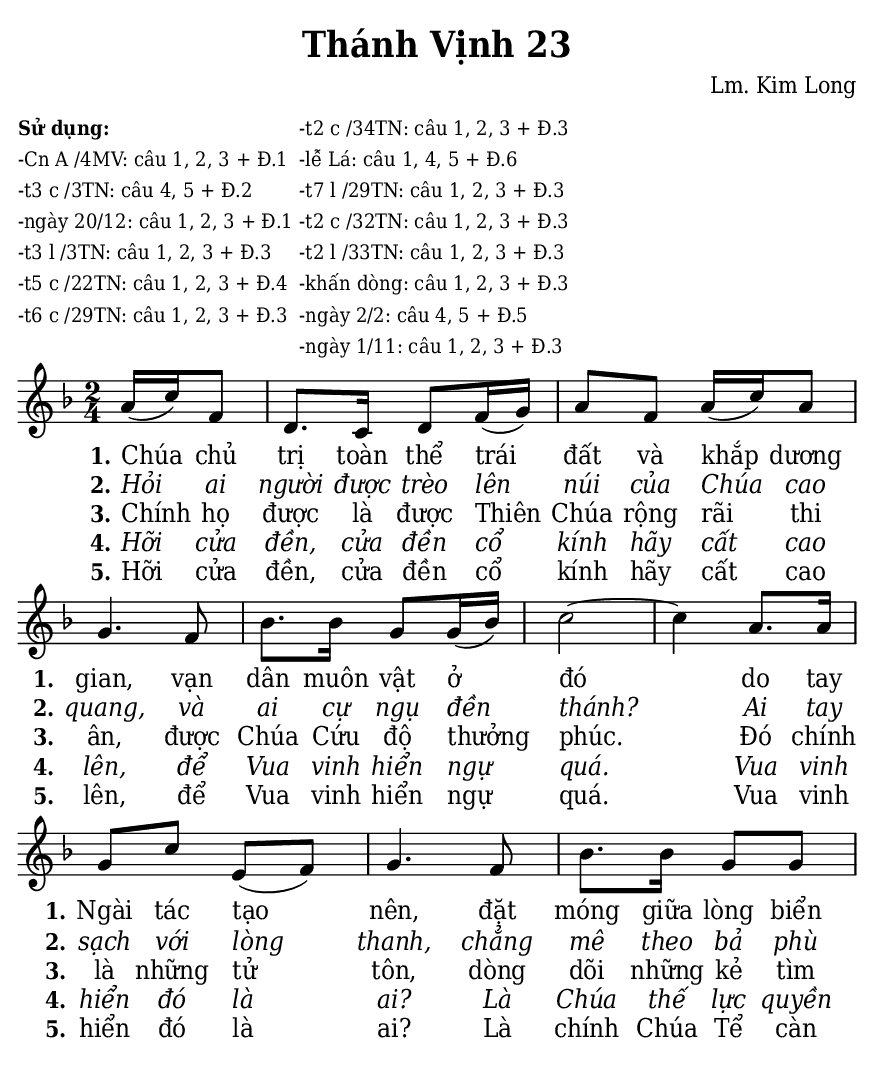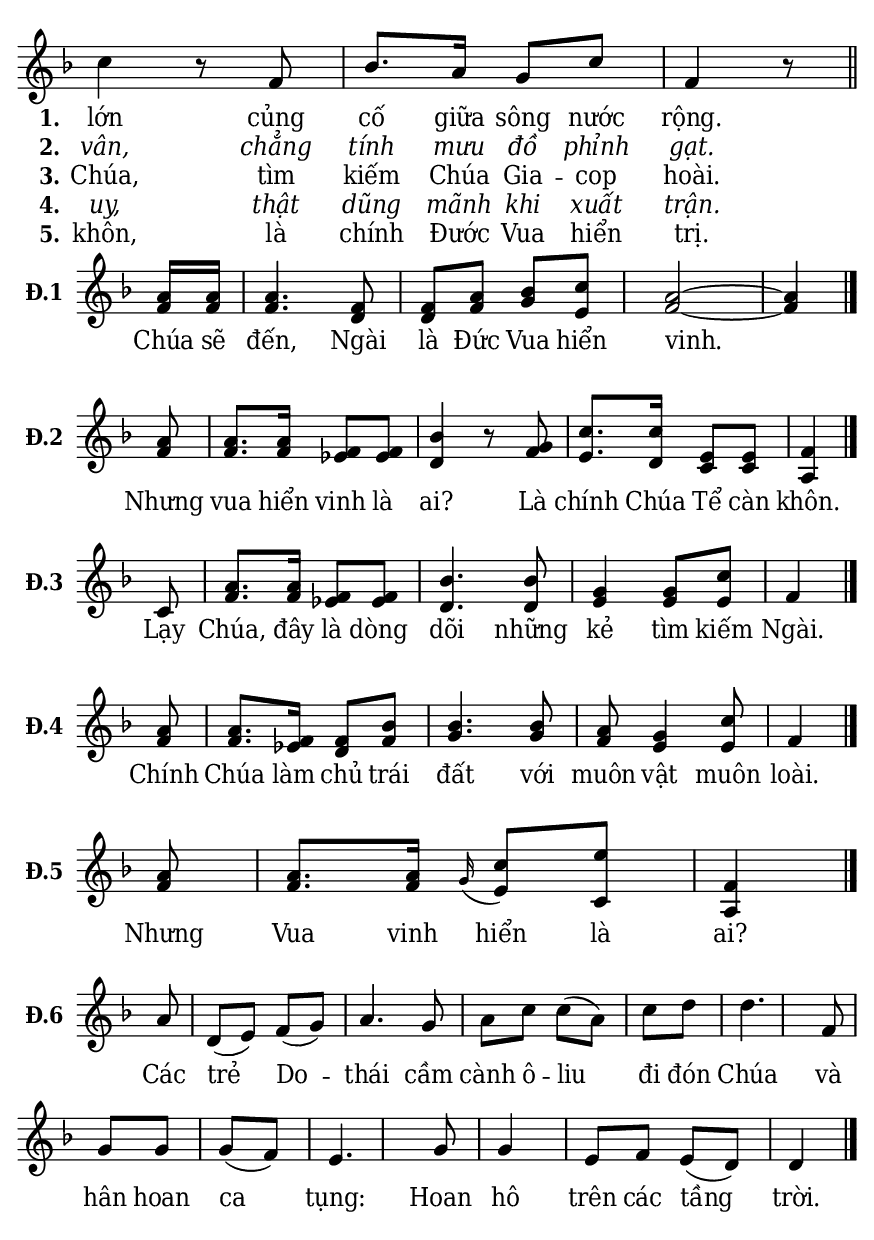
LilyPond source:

% Cài đặt chung
\version "2.22.1"
\include "english.ly"

\header {
  title = "Thánh Vịnh 23"
  composer = "Lm. Kim Long"
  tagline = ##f
}

% mã nguồn cho những chức năng chưa hỗ trợ trong phiên bản lilypond hiện tại
% cung cấp bởi cộng đồng lilypond khi gửi email đến lilypond-user@gnu.org
% in số phiên khúc trên mỗi dòng
#(define (add-grob-definition grob-name grob-entry)
     (set! all-grob-descriptions
           (cons ((@@ (lily) completize-grob-entry)
                  (cons grob-name grob-entry))
                 all-grob-descriptions)))

#(add-grob-definition
    'StanzaNumberSpanner
    `((direction . ,LEFT)
      (font-series . bold)
      (padding . 1.0)
      (side-axis . ,X)
      (stencil . ,ly:text-interface::print)
      (X-offset . ,ly:side-position-interface::x-aligned-side)
      (Y-extent . ,grob::always-Y-extent-from-stencil)
      (meta . ((class . Spanner)
               (interfaces . (font-interface
                              side-position-interface
                              stanza-number-interface
                              text-interface))))))

\layout {
    \context {
      \Global
      \grobdescriptions #all-grob-descriptions
    }
    \context {
      \Score
      \remove Stanza_number_align_engraver
      \consists
        #(lambda (context)
           (let ((texts '())
                 (syllables '()))
             (make-engraver
              (acknowledgers
               ((stanza-number-interface engraver grob source-engraver)
                  (set! texts (cons grob texts)))
               ((lyric-syllable-interface engraver grob source-engraver)
                  (set! syllables (cons grob syllables))))
              ((stop-translation-timestep engraver)
                 (for-each
                  (lambda (text)
                    (for-each
                     (lambda (syllable)
                       (ly:pointer-group-interface::add-grob
                        text
                        'side-support-elements
                        syllable))
                     syllables))
                  texts)
                 (set! syllables '())))))
    }
    \context {
      \Lyrics
      \remove Stanza_number_engraver
      \consists
        #(lambda (context)
           (let ((text #f)
                 (last-stanza #f))
             (make-engraver
              ((process-music engraver)
                 (let ((stanza (ly:context-property context 'stanza #f)))
                   (if (and stanza (not (equal? stanza last-stanza)))
                       (let ((column (ly:context-property context
'currentCommandColumn)))
                         (set! last-stanza stanza)
                         (if text
                             (ly:spanner-set-bound! text RIGHT column))
                         (set! text (ly:engraver-make-grob engraver
'StanzaNumberSpanner '()))
                         (ly:grob-set-property! text 'text stanza)
                         (ly:spanner-set-bound! text LEFT column)))))
              ((finalize engraver)
                 (if text
                     (let ((column (ly:context-property context
'currentCommandColumn)))
                       (ly:spanner-set-bound! text RIGHT column)))))))
      \override StanzaNumberSpanner.horizon-padding = 10000
    }
}

stanzaReminderOff =
  \temporary \override StanzaNumberSpanner.after-line-breaking =
     #(lambda (grob)
        ;; Can be replaced with (not (first-broken-spanner? grob)) in 2.23.
        (if (let ((siblings (ly:spanner-broken-into (ly:grob-original grob))))
              (and (pair? siblings)
                   (not (eq? grob (car siblings)))))
            (ly:grob-suicide! grob)))

stanzaReminderOn = \undo \stanzaReminderOff
% kết thúc mã nguồn

% Nhạc
nhacPhanMot = \relative c'' {
  \key f \major
  \time 2/4
  \partial 4 a16 (c) f,8 |
  d8. c16 d8 f16 (g) |
  a8 f a16 (c) a8 |
  g4. f8 bf8. bf16 g8 g16 (bf) |
  c2 ~ |
  c4 a8. a16 |
  g8 c e, (f) |
  g4. f8 |
  bf8. bf16 g8 g |
  c4 r8 f, |
  bf8. a16 g8 c |
  f,4 r8 \bar "||"
}

nhacPhanHai = \relative c'' {
  \key f \major
  \time 2/4
  \partial 8
  <<
    {
      a16 a |
      a4. f8 |
      f a g e |
      f2 ~ |
      f4 \bar "|."
    }
    {
      f16 f |
      f4. d8 |
      d f bf c |
      a2 ~ |
      a4
    }
  >>
}

nhacPhanBa = \relative c'' {
  \key f \major
  \time 2/4
  \partial 8
  <<
    {
      a8 |
      a8. a16 f8 f
      bf4 r8 g |
      c8. c16 e,8 e |
      f4 \bar "|."
    }
    {
      f8 |
      f8. f16 ef8 ef |
      d4 r8 f |
      e8. d16 c8 c |
      a4
    }
  >>
}

nhacPhanBon = \relative c' {
  \key f \major
  \time 2/4
  \partial 8 c8 |
  <<
    {
      a'8. a16 f8 f |
      bf4. bf8 |
      g4 g8 c
    }
    {
      f,8. f16 ef8 ef |
      d4. d8 |
      e4 e8 e
    }
  >>
  f4 \bar "|."
}

nhacPhanNam = \relative c'' {
  \key f \major
  \time 2/4
  \partial 8
  <<
    {
      a8 |
      a8. f16 f8 bf |
      bf4. bf8 |
      a g4 c8
    }
    {
      f,8 |
      f8. ef16 d8 f |
      g4. g8 |
      f e4 e8
    }
  >>
  f4 \bar "|."
}

nhacPhanSau = \relative c'' {
  \key f \major
  \time 2/4
  \partial 8
  <<
    {
      a8 |
      a8. 16
    }
    {
      f8 |
      f8. f16
    }
  >>
  <<
    {
      \grace g16 (c8) e
    }
    {
      e,8 c
    }
  >>
  <f a,>4 \bar "|."
}

nhacPhanBay = \relative c'' {
  \key f \major
  \time 2/4
  \partial 8 a8 \bar "|"
  d, (e) f (g) \bar "|"
  a4. g8 \bar "|"
  a c c (a) c d \bar "|"
  d4. f,8 \bar "|"
  g g g (f) \bar "|"
  e4. g8 \bar "|"
  g4 e8 f e (d) \bar "|"
  d4 \bar "|."
}

% Lời
loiPhanMot = \lyricmode {
  <<
    {
      \set stanza = "1."
      Chúa chủ trị toàn thể trái đất và khắp dương gian,
      vạn dân muôn vật ở đó do tay Ngài tác tạo nên,
      đặt móng giữa lòng biển lớn củng cố giữa sông nước rộng.
    }
    \new Lyrics {
	    \set associatedVoice = "beSop"
	    \set stanza = "2."
      \override Lyrics.LyricText.font-shape = #'italic
      Hỏi ai người được trèo lên núi của Chúa cao quang,
      và ai cự ngụ đền thánh?
      Ai tay sạch với lòng thanh,
      chẳng mê theo bả phù vân,
      chẳng tính mưu đồ phỉnh gạt.
    }
    \new Lyrics {
	    \set associatedVoice = "beSop"
	    \set stanza = "3."
      Chính họ được là được Thiên Chúa rộng rãi thi ân,
      được Chúa Cứu độ thưởng phúc.
      Đó chính là những tử tôn, dòng dõi những kẻ tìm Chúa,
      tìm kiếm Chúa Gia -- cop hoài.
    }
    \new Lyrics {
	    \set associatedVoice = "beSop"
	    \set stanza = "4."
      \override Lyrics.LyricText.font-shape = #'italic
      Hỡi cửa đền, cửa đền cổ kính hãy cất cao lên,
      để Vua vinh hiển ngự quá.
      Vua vinh hiển đó là ai?
      Là Chúa thế lực quyền uy, thật dũng mãnh khi xuất trận.
    }
    \new Lyrics {
	    \set associatedVoice = "beSop"
	    \set stanza = "5."
      Hỡi cửa đền, cửa đền cổ kính hãy cất cao lên,
      để Vua vinh hiển ngự quá.
      Vua vinh hiển đó là ai?
      Là chính Chúa Tể càn khôn, là chính Đước Vua hiển trị.
    }
  >>
}

loiPhanHai = \lyricmode {
  Chúa sẽ đến, Ngài là Đức Vua hiển vinh.
}

loiPhanBa = \lyricmode {
  Nhưng vua hiển vinh là ai?
  Là chính Chúa Tể càn khôn.
}

loiPhanBon = \lyricmode {
  Lạy Chúa, đây là dòng dõi những kẻ tìm kiếm Ngài.
}

loiPhanNam = \lyricmode {
  Chính Chúa làm chủ trái đất với muôn vật muôn loài.
}

loiPhanSau = \lyricmode {
  Nhưng Vua vinh hiển là ai?
}

loiPhanBay = \lyricmode {
  Các trẻ Do -- thái cầm cành ô -- liu đi đón Chúa
  và hân hoan ca tụng: Hoan hô trên các tầng trời.
}

% Dàn trang
\paper {
  #(set-paper-size "a5")
  top-margin = 3\mm
  bottom-margin = 3\mm
  left-margin = 3\mm
  right-margin = 3\mm
  indent = #0
  #(define fonts
	 (make-pango-font-tree "Deja Vu Serif Condensed"
	 		       "Deja Vu Serif Condensed"
			       "Deja Vu Serif Condensed"
			       (/ 20 20)))
  print-page-number = ##f
  ragged-bottom = ##t
}

\markup {
  \vspace #1
  %\fill-line {
    \column {
      \left-align {
        \line { \bold \small "Sử dụng:" }
        \line { \small "-Cn A /4MV: câu 1, 2, 3 + Đ.1" }
        \line { \small "-t3 c /3TN: câu 4, 5 + Đ.2" }
        \line { \small "-ngày 20/12: câu 1, 2, 3 + Đ.1" }
        \line { \small "-t3 l /3TN: câu 1, 2, 3 + Đ.3" }
        \line { \small "-t5 c /22TN: câu 1, 2, 3 + Đ.4" }
        \line { \small "-t6 c /29TN: câu 1, 2, 3 + Đ.3" }
      }
    }
    \column {
      \left-align {
        \line { \small "-t2 c /34TN: câu 1, 2, 3 + Đ.3" }
        \line { \small "-lễ Lá: câu 1, 4, 5 + Đ.6" }
        \line { \small "-t7 l /29TN: câu 1, 2, 3 + Đ.3" }
        \line { \small "-t2 c /32TN: câu 1, 2, 3 + Đ.3" }
        \line { \small "-t2 l /33TN: câu 1, 2, 3 + Đ.3" }
        \line { \small "-khấn dòng: câu 1, 2, 3 + Đ.3" }
        \line { \small "-ngày 2/2: câu 4, 5 + Đ.5" }
        \line { \small "-ngày 1/11: câu 1, 2, 3 + Đ.3" }
      }
    }
  %}
}

\score {
  <<
    \new Staff <<
        \clef treble
        \new Voice = beSop {
          \nhacPhanMot
        }
      \new Lyrics \lyricsto beSop \loiPhanMot
    >>
  >>
  \layout {
    \override Lyrics.LyricSpace.minimum-distance = #1
    \override Score.BarNumber.break-visibility = ##(#f #f #f)
    \override Score.SpacingSpanner.uniform-stretching = ##t
    ragged-last = ##f
  }
}

\score {
  <<
    \new Staff \with {
      \remove "Time_signature_engraver"
      instrumentName = \markup { \bold "Đ.1" }} <<
        \clef treble
        \new Voice = beSop {
          \nhacPhanHai
        }
      \new Lyrics \lyricsto beSop \loiPhanHai
    >>
  >>
  \layout {
    indent = 10
    \override Lyrics.LyricSpace.minimum-distance = #0.6
    \override Score.BarNumber.break-visibility = ##(#f #f #f)
    \override Score.SpacingSpanner.uniform-stretching = ##t
    ragged-last = ##f
  }
}

\score {
  <<
    \new Staff \with {
      \remove "Time_signature_engraver"
      instrumentName = \markup { \bold "Đ.2" }} <<
        \clef treble
        \new Voice = beSop {
          \nhacPhanBa
        }
      \new Lyrics \lyricsto beSop \loiPhanBa
    >>
  >>
  \layout {
    indent = 10
    \override Lyrics.LyricSpace.minimum-distance = #0.6
    \override Score.BarNumber.break-visibility = ##(#f #f #f)
    \override Score.SpacingSpanner.uniform-stretching = ##t
    ragged-last = ##f
  }
}

\score {
  <<
    \new Staff \with {
      \remove "Time_signature_engraver"
      instrumentName = \markup { \bold "Đ.3" }} <<
        \clef treble
        \new Voice = beSop {
          \nhacPhanBon
        }
      \new Lyrics \lyricsto beSop \loiPhanBon
    >>
  >>
  \layout {
    indent = 10
    \override Lyrics.LyricSpace.minimum-distance = #0.6
    \override Score.BarNumber.break-visibility = ##(#f #f #f)
    \override Score.SpacingSpanner.uniform-stretching = ##t
    ragged-last = ##f
  }
}

\score {
  <<
    \new Staff \with {
      \remove "Time_signature_engraver"
      instrumentName = \markup { \bold "Đ.4" }} <<
        \clef treble
        \new Voice = beSop {
          \nhacPhanNam
        }
      \new Lyrics \lyricsto beSop \loiPhanNam
    >>
  >>
  \layout {
    indent = 10
    \override Lyrics.LyricSpace.minimum-distance = #0.5
    \override Score.BarNumber.break-visibility = ##(#f #f #f)
    \override Score.SpacingSpanner.uniform-stretching = ##t
    ragged-last = ##f
  }
}

\score {
  <<
    \new Staff \with {
      \remove "Time_signature_engraver"
      instrumentName = \markup { \bold "Đ.5" }} <<
        \clef treble
        \new Voice = beSop {
          \nhacPhanSau
        }
      \new Lyrics \lyricsto beSop \loiPhanSau
    >>
  >>
  \layout {
    indent = 10
    \override Lyrics.LyricSpace.minimum-distance = #0.6
    \override Score.BarNumber.break-visibility = ##(#f #f #f)
    \override Score.SpacingSpanner.uniform-stretching = ##t
    ragged-last = ##f
  }
}

\score {
  <<
    \new Staff \with {
      \remove "Time_signature_engraver"
      instrumentName = \markup { \bold "Đ.6" }} <<
        \clef treble
        \new Voice = beSop {
          \nhacPhanBay
        }
      \new Lyrics \lyricsto beSop \loiPhanBay
    >>
  >>
  \layout {
    indent = 10
    \override Lyrics.LyricSpace.minimum-distance = #0.6
    \override Score.BarNumber.break-visibility = ##(#f #f #f)
    \override Score.SpacingSpanner.uniform-stretching = ##t
    \set Score.defaultBarType = ""
    ragged-last = ##f
  }
}

